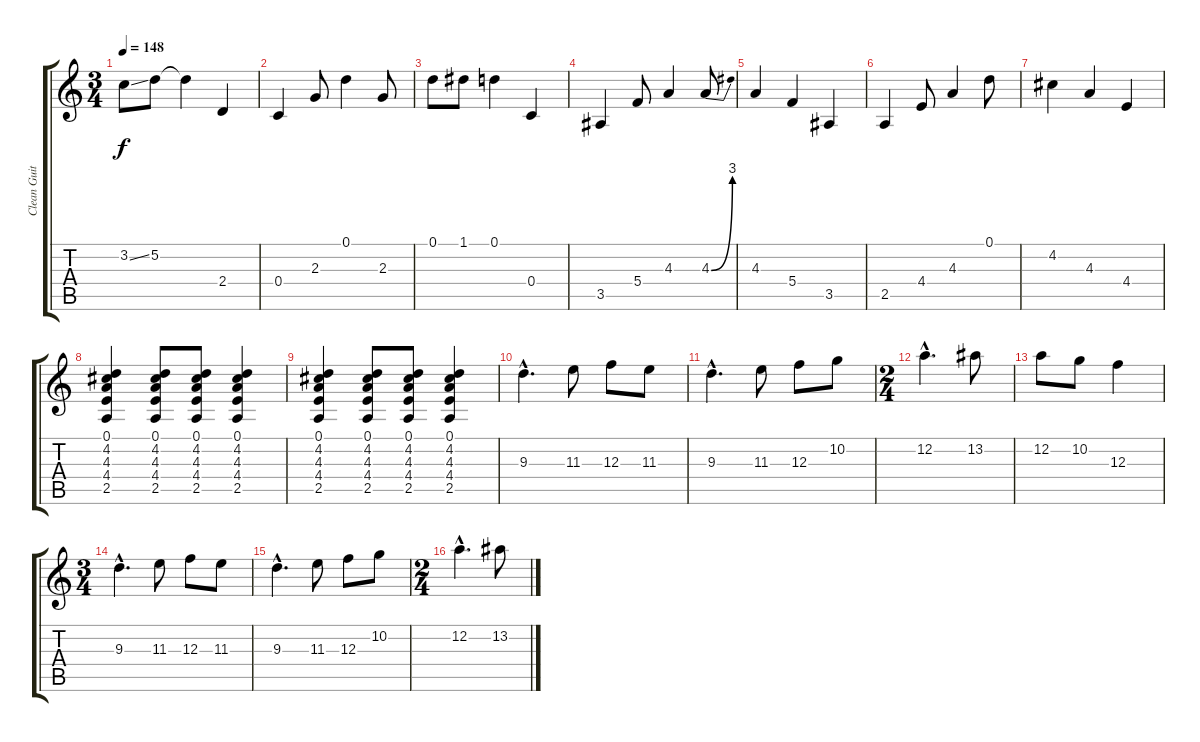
\track ("Clean Guitar" "Clean Guit") {instrument electricguitarclean}
\staff {score tabs}
\tuning (D4 A3 F3 C3 G2 C2) {hide}
\ts (3 4)
\tempo 148
\clef g2
\ks c
3.2{ss}.8{dy f} 5.2.8 5.2{t}.4 2.4.4 |
0.4.4 2.3.8 0.1.4 2.3.8 |
0.1.8 1.1.8 0.1.4 0.4.4 |
3.5.4 5.4.8 4.3.4 4.3{be (bend 0 0 60 12)}.8 |
4.3.4 5.4.4 3.5.4 |
2.5.4 4.4.8 4.3.4 0.1.8 |
4.2.4 4.3.4 4.4.4 |
(0.1 4.2 4.3 4.4 2.5).4 (0.1 4.2 4.3 4.4 2.5).8 (0.1 4.2 4.3 4.4 2.5).8 (0.1 4.2 4.3 4.4 2.5).4 |
(0.1 4.2 4.3 4.4 2.5).4 (0.1 4.2 4.3 4.4 2.5).8 (0.1 4.2 4.3 4.4 2.5).8 (0.1 4.2 4.3 4.4 2.5).4 |
9.3{hac}.4{d} 11.3.8 12.3.8 11.3.8 |
9.3{hac}.4{d} 11.3.8 12.3.8 10.2.8 |
\ts (2 4)
12.2{hac}.4{d} 13.2.8 |
12.2.8 10.2.8 12.3.4 |
\ts (3 4)
9.3{hac}.4{d} 11.3.8 12.3.8 11.3.8 |
9.3{hac}.4{d} 11.3.8 12.3.8 10.2.8 |
\ts (2 4)
12.2{hac}.4{d} 13.2.8
